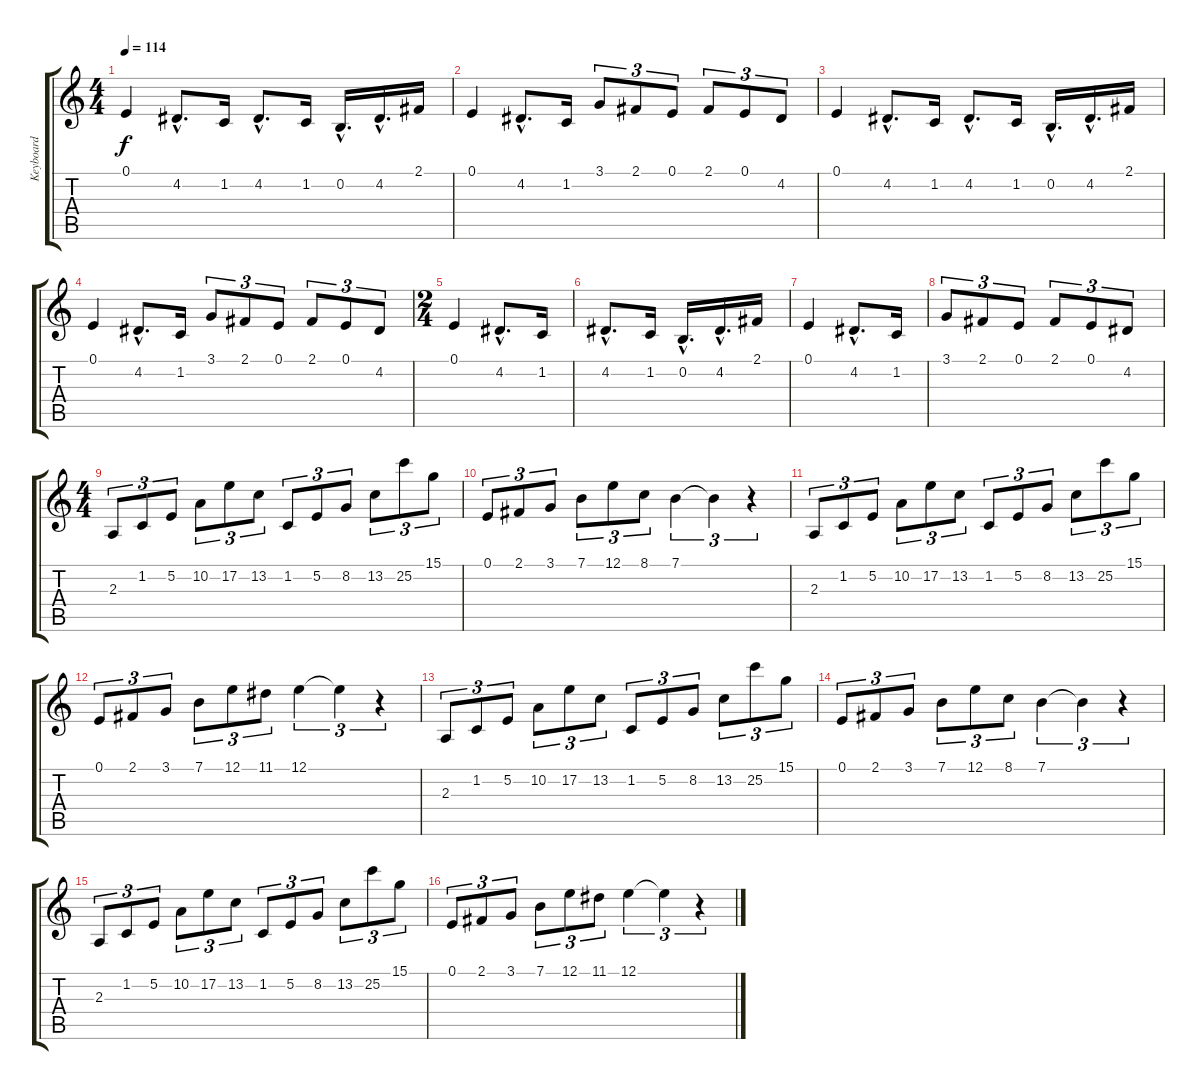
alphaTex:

\track ("Keyboard" "Keyboard") {instrument acousticgrandpiano}
\staff {score tabs}
\tuning (E4 B3 G3 D3 A2 E2) {hide}
\ts (4 4)
\tempo 114
\clef g2
\ks c
0.1.4{dy f} 4.2{hac}.8{d} 1.2.16 4.2{hac}.8{d} 1.2.16 0.2{hac}.16{d} 4.2{hac}.16{d} 2.1.16 |
0.1.4 4.2{hac}.8{d} 1.2.16 3.1.8{tu (3 2)} 2.1.8{tu (3 2)} 0.1.8{tu (3 2)} 2.1.8{tu (3 2)} 0.1.8{tu (3 2)} 4.2.8{tu (3 2)} |
0.1.4 4.2{hac}.8{d} 1.2.16 4.2{hac}.8{d} 1.2.16 0.2{hac}.16{d} 4.2{hac}.16{d} 2.1.16 |
0.1.4 4.2{hac}.8{d} 1.2.16 3.1.8{tu (3 2)} 2.1.8{tu (3 2)} 0.1.8{tu (3 2)} 2.1.8{tu (3 2)} 0.1.8{tu (3 2)} 4.2.8{tu (3 2)} |
\ts (2 4)
0.1.4 4.2{hac}.8{d} 1.2.16 |
4.2{hac}.8{d} 1.2.16 0.2{hac}.16{d} 4.2{hac}.16{d} 2.1.16 |
0.1.4 4.2{hac}.8{d} 1.2.16 |
3.1.8{tu (3 2)} 2.1.8{tu (3 2)} 0.1.8{tu (3 2)} 2.1.8{tu (3 2)} 0.1.8{tu (3 2)} 4.2.8{tu (3 2)} |
\ts (4 4)
2.3.8{tu (3 2)} 1.2.8{tu (3 2)} 5.2.8{tu (3 2)} 10.2.8{tu (3 2)} 17.2.8{tu (3 2)} 13.2.8{tu (3 2)} 1.2.8{tu (3 2)} 5.2.8{tu (3 2)} 8.2.8{tu (3 2)} 13.2.8{tu (3 2)} 25.2.8{tu (3 2)} 15.1.8{tu (3 2)} |
0.1.8{tu (3 2)} 2.1.8{tu (3 2)} 3.1.8{tu (3 2)} 7.1.8{tu (3 2)} 12.1.8{tu (3 2)} 8.1.8{tu (3 2)} 7.1.4{tu (3 2)} 7.1{t}.4{tu (3 2)} r.4{tu (3 2)} |
2.3.8{tu (3 2)} 1.2.8{tu (3 2)} 5.2.8{tu (3 2)} 10.2.8{tu (3 2)} 17.2.8{tu (3 2)} 13.2.8{tu (3 2)} 1.2.8{tu (3 2)} 5.2.8{tu (3 2)} 8.2.8{tu (3 2)} 13.2.8{tu (3 2)} 25.2.8{tu (3 2)} 15.1.8{tu (3 2)} |
0.1.8{tu (3 2)} 2.1.8{tu (3 2)} 3.1.8{tu (3 2)} 7.1.8{tu (3 2)} 12.1.8{tu (3 2)} 11.1.8{tu (3 2)} 12.1.4{tu (3 2)} 12.1{t}.4{tu (3 2)} r.4{tu (3 2)} |
2.3.8{tu (3 2)} 1.2.8{tu (3 2)} 5.2.8{tu (3 2)} 10.2.8{tu (3 2)} 17.2.8{tu (3 2)} 13.2.8{tu (3 2)} 1.2.8{tu (3 2)} 5.2.8{tu (3 2)} 8.2.8{tu (3 2)} 13.2.8{tu (3 2)} 25.2.8{tu (3 2)} 15.1.8{tu (3 2)} |
0.1.8{tu (3 2)} 2.1.8{tu (3 2)} 3.1.8{tu (3 2)} 7.1.8{tu (3 2)} 12.1.8{tu (3 2)} 8.1.8{tu (3 2)} 7.1.4{tu (3 2)} 7.1{t}.4{tu (3 2)} r.4{tu (3 2)} |
2.3.8{tu (3 2)} 1.2.8{tu (3 2)} 5.2.8{tu (3 2)} 10.2.8{tu (3 2)} 17.2.8{tu (3 2)} 13.2.8{tu (3 2)} 1.2.8{tu (3 2)} 5.2.8{tu (3 2)} 8.2.8{tu (3 2)} 13.2.8{tu (3 2)} 25.2.8{tu (3 2)} 15.1.8{tu (3 2)} |
0.1.8{tu (3 2)} 2.1.8{tu (3 2)} 3.1.8{tu (3 2)} 7.1.8{tu (3 2)} 12.1.8{tu (3 2)} 11.1.8{tu (3 2)} 12.1.4{tu (3 2)} 12.1{t}.4{tu (3 2)} r.4{tu (3 2)}
